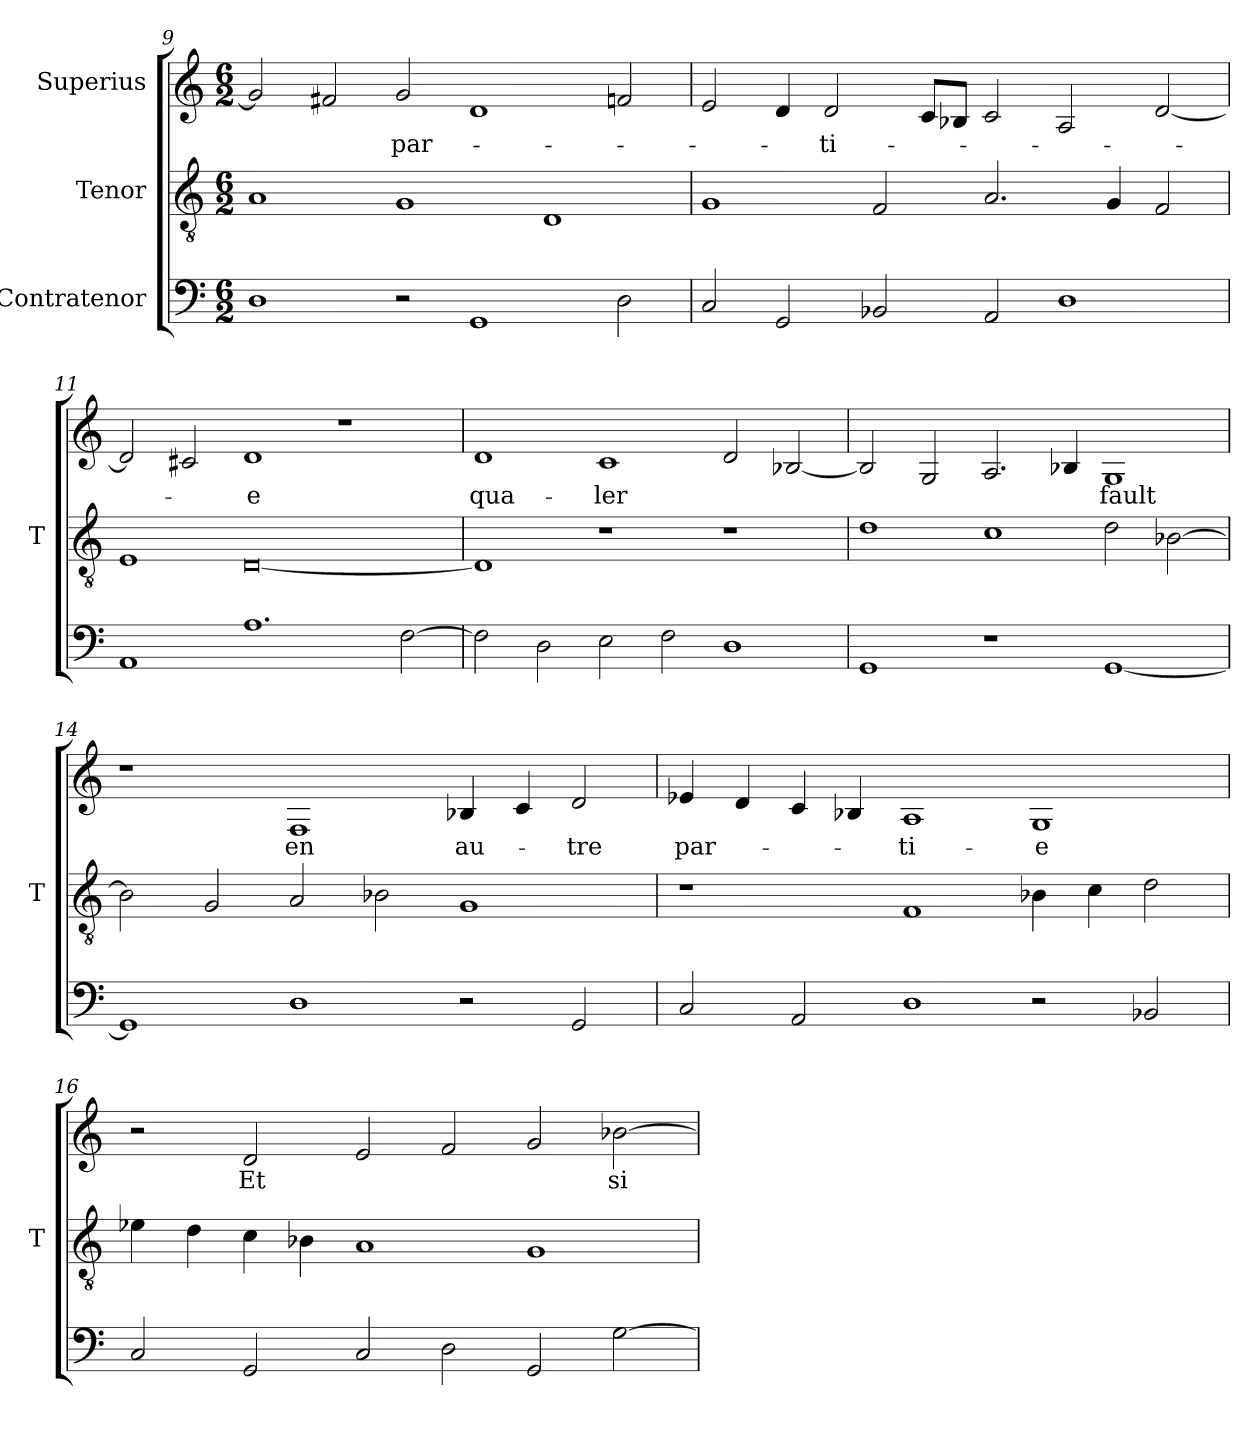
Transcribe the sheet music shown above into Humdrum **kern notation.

**kern	**kern	**kern	**text
*part3	*part2	*part1	*part1
*staff3	*staff2	*staff1	*staff1
*I"Contratenor	*I"Tenor	*I"Superius	*
*	*I'T	*	*
*clefF4	*clefGv2	*clefG2	*
*M6/2	*M6/2	*M6/2	*
=9	=9	=9	=9
1D	1A	2g]	.
.	.	2f#X	.
2r	1G	2g	-par-
1GG	.	1d	.
.	1D	.	.
2D	.	2f	.
=10	=10	=10	=10
2C	1G	2e	.
2GG	.	4d	.
.	.	2d	-ti-
2BB-X	2F	.	.
.	.	8c/L	.
.	.	8B-X/J	.
2AA	2.A	2c	.
1D	.	2A	.
.	4G	.	.
.	2F	[2d	.
=11	=11	=11	=11
1AA	1E	2d]	.
.	.	2c#X	.
1.A	[0D	1d	-e
.	.	1r	.
[2F	.	.	.
=12	=12	=12	=12
2F]	1D]	1d	qua-
2D	.	.	.
2E	1r	1c	-ler
2F	.	.	.
1D	1r	2d	.
.	.	[2B-X	.
=13	=13	=13	=13
1GG	1d	2B-]	.
.	.	2G	.
1r	1c	2.A	.
.	.	4B-X	.
[1GG	2d	1G	-fault
.	[2B-X	.	.
=14	=14	=14	=14
1GG]	2B-]	1r	.
.	2G	.	.
1D	2A	1F	-en
.	2B-X	.	.
2r	1G	4B-X	au-
.	.	4c	.
2GG	.	2d	-tre
=15	=15	=15	=15
2C	1r	4e-X	par-
.	.	4d	.
2AA	.	4c	.
.	.	4B-X	.
1D	1F	1A	-ti-
2r	4B-X	1G	-e
.	4c	.	.
2BB-X	2d	.	.
=16	=16	=16	=16
2C	4e-X	2r	.
.	4d	.	.
2GG	4c	2d	-Et
.	4B-X	.	.
2C	1A	2e	.
2D	.	2f	.
2GG	1G	2g	.
[2G	.	[2b-X	-si
=	=	=	=
*-	*-	*-	*-
